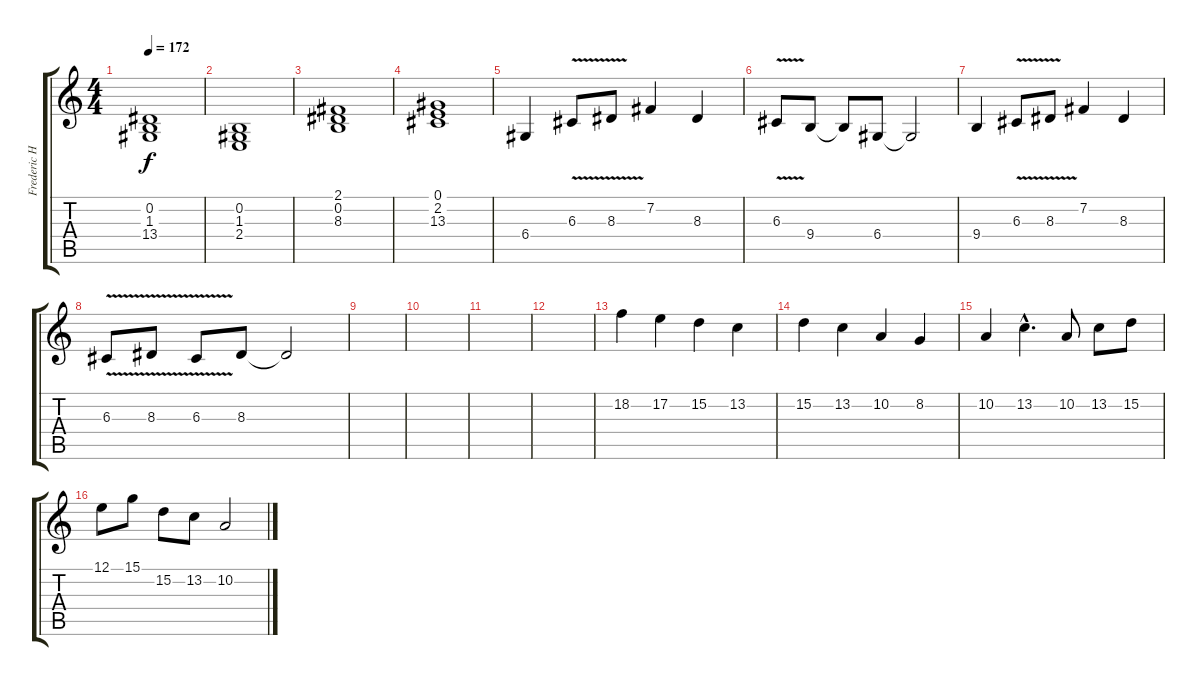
\track ("Frederic Helmer" "Frederic H") {instrument stringensemble1}
\staff {score tabs}
\tuning (E4 B3 G3 D3 A2 E2) {hide}
\ts (4 4)
\tempo 172
\clef g2
\ks c
(0.2 1.3 13.4).1{dy f} |
(0.2 1.3 2.4).1 |
(2.1 0.2 8.3).1 |
(0.1 2.2 13.3).1 |
6.4.4 6.3{v}.8 8.3{v}.8 7.2.4 8.3.4 |
6.3{v}.8 9.4.8 9.4{t}.8 6.4.8 6.4{t}.2 |
9.4.4 6.3{v}.8 8.3{v}.8 7.2.4 8.3.4 |
6.3{v}.8 8.3{v}.8 6.3{v}.8 8.3.8 8.3{t}.2 |
|
|
|
|
18.2.4 17.2.4 15.2.4 13.2.4 |
15.2.4 13.2.4 10.2.4 8.2.4 |
10.2.4 13.2{hac}.4{d} 10.2.8 13.2.8 15.2.8 |
12.1.8 15.1.8 15.2.8 13.2.8 10.2.2
